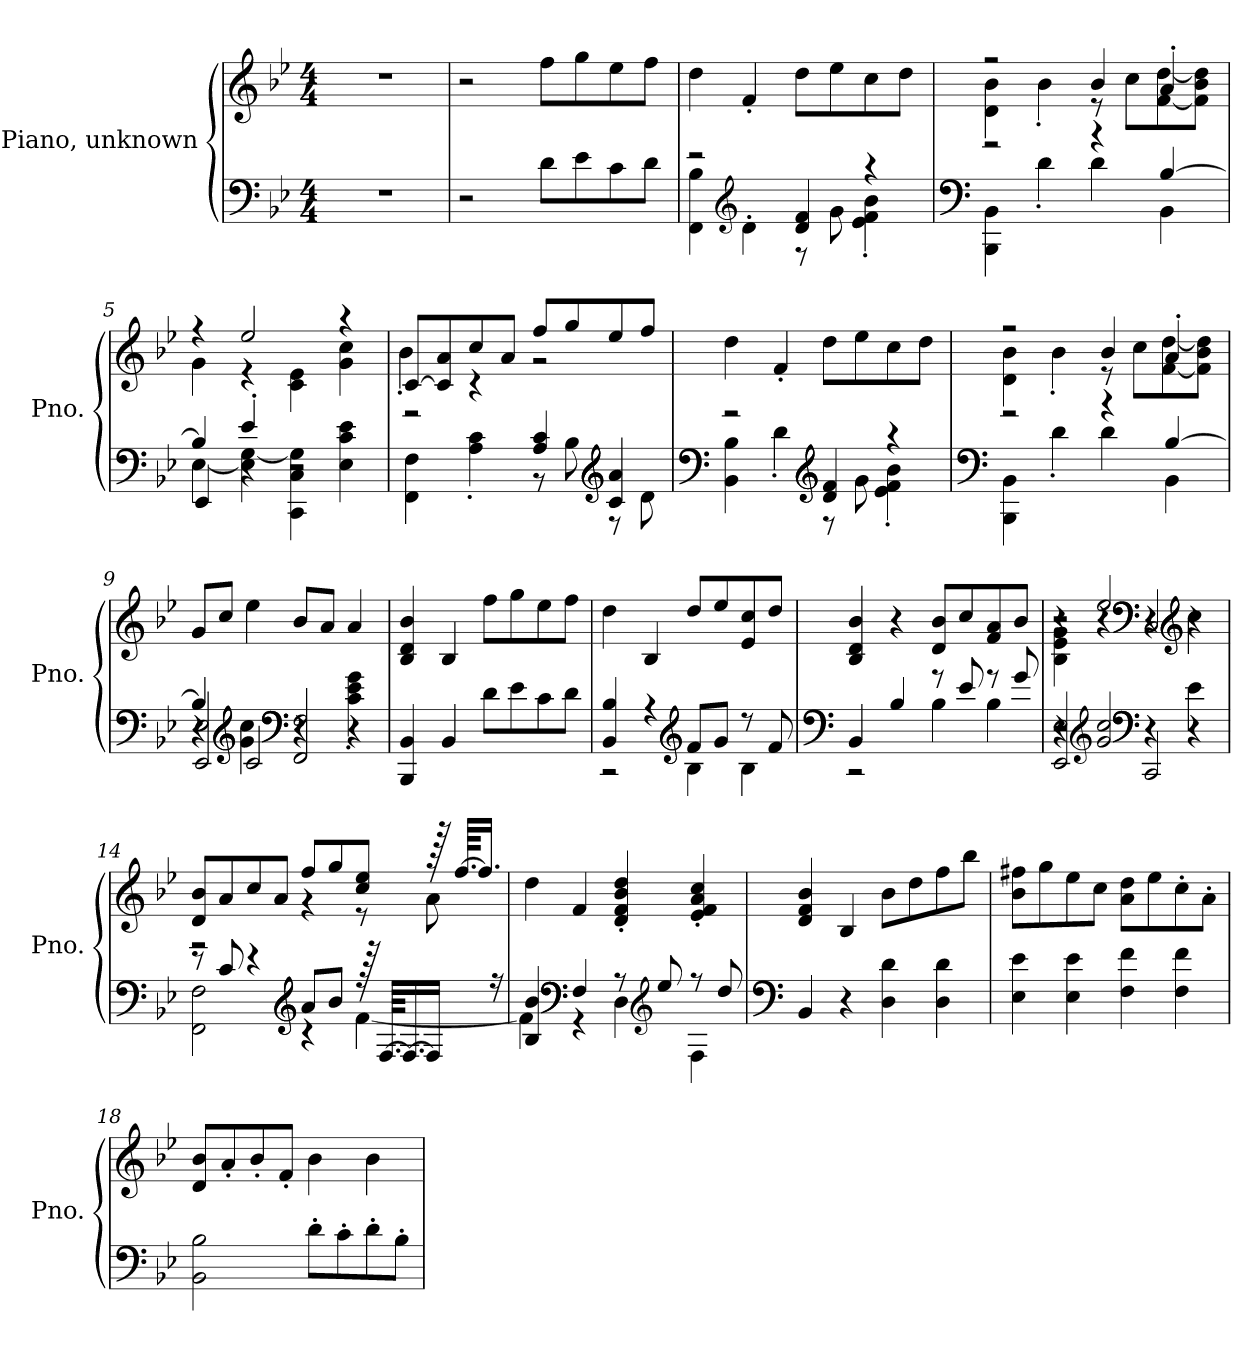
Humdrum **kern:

**kern	**kern
*part1	*part1
*staff2	*staff1
*I"Piano, unknown	*
*I'Pno.	*
*clefF4	*clefG2
*k[b-e-]	*k[b-e-]
*M4/4	*M4/4
*MM120	*MM120
=1	=1
1r	1r
=2	=2
2r	2r
8d\L	8ff\L
8e-\	8gg\
8c\	8ee-\
8d\J	8ff\J
=3	=3
*^	*
2r	4FF\ 4B-\	4dd\
*clefG2	*	*
.	4d'\	4f'/
4d/ 4f/	8r	8dd\L
.	8g\	8ee-\
4r	4e-\' 4f\' 4b-\'	8cc\
.	.	8dd\J
=4	=4	=4
*clefF4	*	*
*	*	*^
2r	4BBB-\ 4BB-\	2r	4d\ 4b-\
.	4d'\	.	4b-'\
4r	4d\	4b-/	8r
.	.	.	8cc\L
[4B-/	4BB-\	4a'/	[8f\ [8dd\
.	.	.	8f\] 8b-\ 8dd\]J
=5	=5	=5	=5
*	*^	*	*
4B-/]	[4E-\	4EE-/	4r	4g\
4e-'/	4E-\] [4G\	4r	2ee-/	4r
2r	4CC\ 4C\ 4G\]	2r	.	4c\ 4e-\
.	4E-\ 4c\ 4e-\	.	4r	4g\ 4cc\
*	*v	*v	*	*
!!LO:LB:g=z	!!
=6	=6	=6	=6
2r	4FF\ 4F\	[8c/L	4b-'\
.	.	8c/] 8a/	.
.	4A\' 4c\'	8cc/	4r
.	.	8a/J	.
4A/ 4c/	8r	8ff/L	2r
.	8B-\	8gg/	.
*clefG2	*	*	*
4c/ 4a/	8r	8ee-/	.
.	8d\	8ff/J	.
*	*	*v	*v
=7	=7	=7
*clefF4	*	*
2r	4BB-\ 4B-\	4dd\
.	4d'\	4f'/
*clefG2	*	*
4d/ 4f/	8r	8dd\L
.	8g\	8ee-\
4r	4e-\' 4f\' 4b-\'	8cc\
.	.	8dd\J
=8	=8	=8
*clefF4	*	*
*	*	*^
2r	4BBB-\ 4BB-\	2r	4d\ 4b-\
.	4d'\	.	4b-'\
4r	4d\	4b-/	8r
.	.	.	8cc\L
[4B-/	4BB-\	4a'/	[8f\ [8dd\
.	.	.	8f\] 8b-\ 8dd\]J
*	*	*v	*v
=9	=9	=9
*	*^	*
4B-/]	4r	2EE-/ 2E-/	8g/L
.	.	.	8cc/J
*clefG2	*	*	*
2c/	4g\ 4cc\	.	4ee-\
*clefF4	*	*	*
.	4r	2FF/ 2F/	8b-/L
.	.	.	8a/J
4r	4c\' 4e-\' 4g\'	.	4a/
*v	*v	*v	*
!!LO:LB:g=z
=10	=10
4BBB-/ 4BB-/	4B-/ 4d/ 4b-/
4BB-/	4B-/
8d\L	8ff\L
8e-\	8gg\
8c\	8ee-\
8d\J	8ff\J
=11	=11
*^	*
4BB-/ 4B-/	2r	4dd\
4r	.	4B-/
*clefG2	*	*
8f/L	4B-\	8dd/L
8g/J	.	8ee-/
8r	4B-\	8e-/ 8cc/
8f/	.	8dd/J
=12	=12	=12
*clefF4	*	*
4BB-/	2r	4B-/ 4d/ 4b-/
4B-/	.	4r
8r	4B-\	8d/ 8b-/L
8e-/	.	8cc/
8r	4B-\	8f/ 8a/
8g/	.	8b-/J
=13	=13	=13
*	*^	*^
*	*	*	*	*^
4r	2r	2EE-/ 2E-/	4r	4B-\ 4e-\ 4g\	2r
*clefG2	*	*	*	*	*
2g/ 2cc/	.	.	2ee-/	4r	.
*clefF4	*	*	*clefF4	*	*
.	4r	2CC/	.	4r	2C/
*	*	*	*clefG2	*	*
4r	4e-\	.	4r	4cc\	.
*	*v	*v	*	*	*
*	*	*	*v	*v
!!LO:LB:g=z
=14	=14	=14	=14
8r	2FF\ 2F\	8d/ 8b-/L	2r
8c/	.	8a/	.
4r	.	8cc/	.
.	.	8a/J	.
*clefG2	*	*	*
8a/L	4r	8ff/L	4r
8b-/J	.	8gg/	.
128r	[4f\	8cc/ 8ee-/J	8r
[64.F/KKLL	.	.	.
16.F/_	.	.	.
16F/JJ]	.	128r	8a\
.	.	[64.ff/KKLL	.
.	.	16.ff/JJ]	.
16r	.	.	.
*	*	*v	*v
=15	=15	=15
4B-/ 4b-/	4f\]	4dd\
*clefF4	*	*
4F/	4r	4f/
8r	4D\	4d/' 4f/' 4b-/' 4dd/'
*clefG2	*	*
8ee-/	.	.
8r	4F\	4e-/' 4f/' 4a/' 4cc/'
8dd/	.	.
*v	*v	*
=16	=16
*clefF4	*
4BB-/	4d/ 4f/ 4b-/
4r	4B-/
4D\ 4d\	8b-\L
.	8dd\
4D\ 4d\	8ff\
.	8bb-\J
=17	=17
4E-\ 4e-\	8b-\ 8ff#X\L
.	8gg\
4E-\ 4e-\	8ee-\
.	8cc\J
4F\ 4f\	8a\ 8dd\L
.	8ee-\
4F\ 4f\	8cc'\
.	8a'\J
!!LO:LB:g=z
=18	=18
2BB-\ 2B-\	8d/ 8b-/L
.	8a'/
.	8b-'/
.	8f'/J
8d'\L	4b-\
8c'\	.
8d'\	4b-\
8B-'\J	.
=	=
*-	*-
